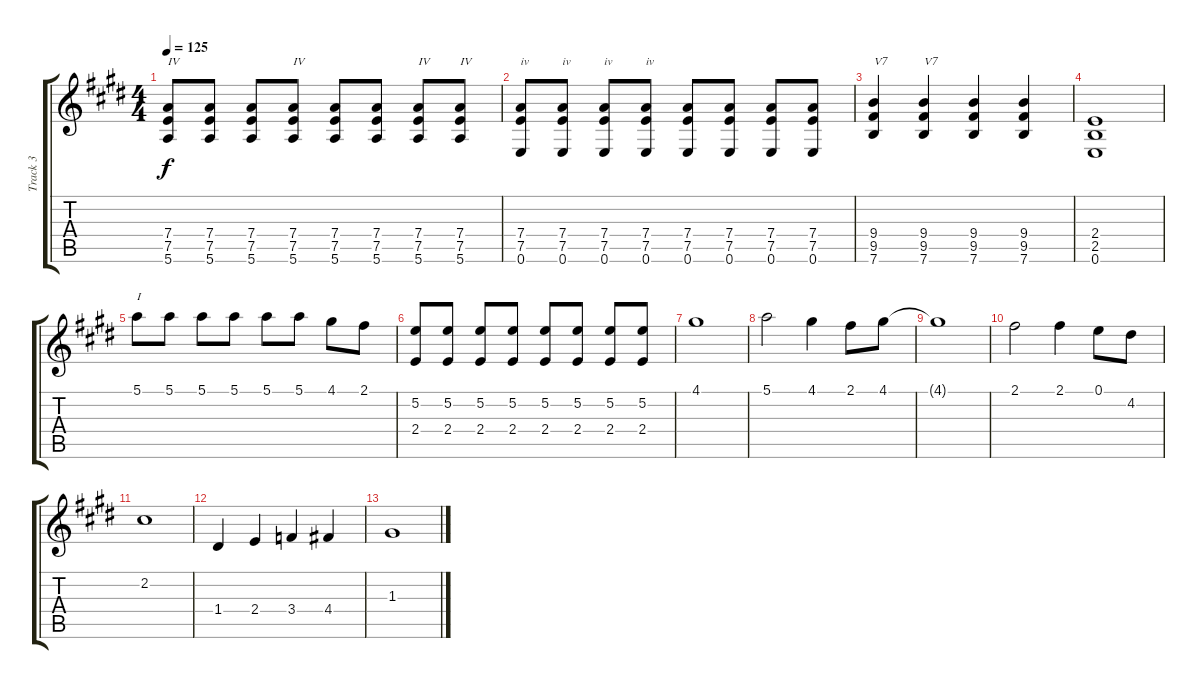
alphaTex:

\track ("Track 3" "Track 3") {instrument overdrivenguitar}
\staff {score tabs}
\tuning (E4 B3 G3 D3 A2 E2) {hide}
\ts (4 4)
\tempo 125
\clef g2
\ks e
(7.4 7.5 5.6).8{txt "IV" dy f} (7.4 7.5 5.6).8 (7.4 7.5 5.6).8 (7.4 7.5 5.6).8{txt "IV"} (7.4 7.5 5.6).8 (7.4 7.5 5.6).8 (7.4 7.5 5.6).8{txt "IV"} (7.4 7.5 5.6).8{txt "IV"} |
(7.4 7.5 0.6).8{txt "iv"} (7.4 7.5 0.6).8{txt "iv"} (7.4 7.5 0.6).8{txt "iv"} (7.4 7.5 0.6).8{txt "iv"} (7.4 7.5 0.6).8 (7.4 7.5 0.6).8 (7.4 7.5 0.6).8 (7.4 7.5 0.6).8 |
(9.4 9.5 7.6).4{txt "V7"} (9.4 9.5 7.6).4{txt "V7"} (9.4 9.5 7.6).4 (9.4 9.5 7.6).4 |
(2.4 2.5 0.6).1 |
5.1.8{txt "I"} 5.1.8 5.1.8 5.1.8 5.1.8 5.1.8 4.1.8 2.1.8 |
(5.2 2.4).8 (5.2 2.4).8 (5.2 2.4).8 (5.2 2.4).8 (5.2 2.4).8 (5.2 2.4).8 (5.2 2.4).8 (5.2 2.4).8 |
4.1.1 |
5.1.2 4.1.4 2.1.8 4.1.8 |
4.1{t}.1 |
2.1.2 2.1.4 0.1.8 4.2.8 |
2.2.1 |
1.4.4 2.4.4 3.4.4 4.4.4 |
1.3.1
